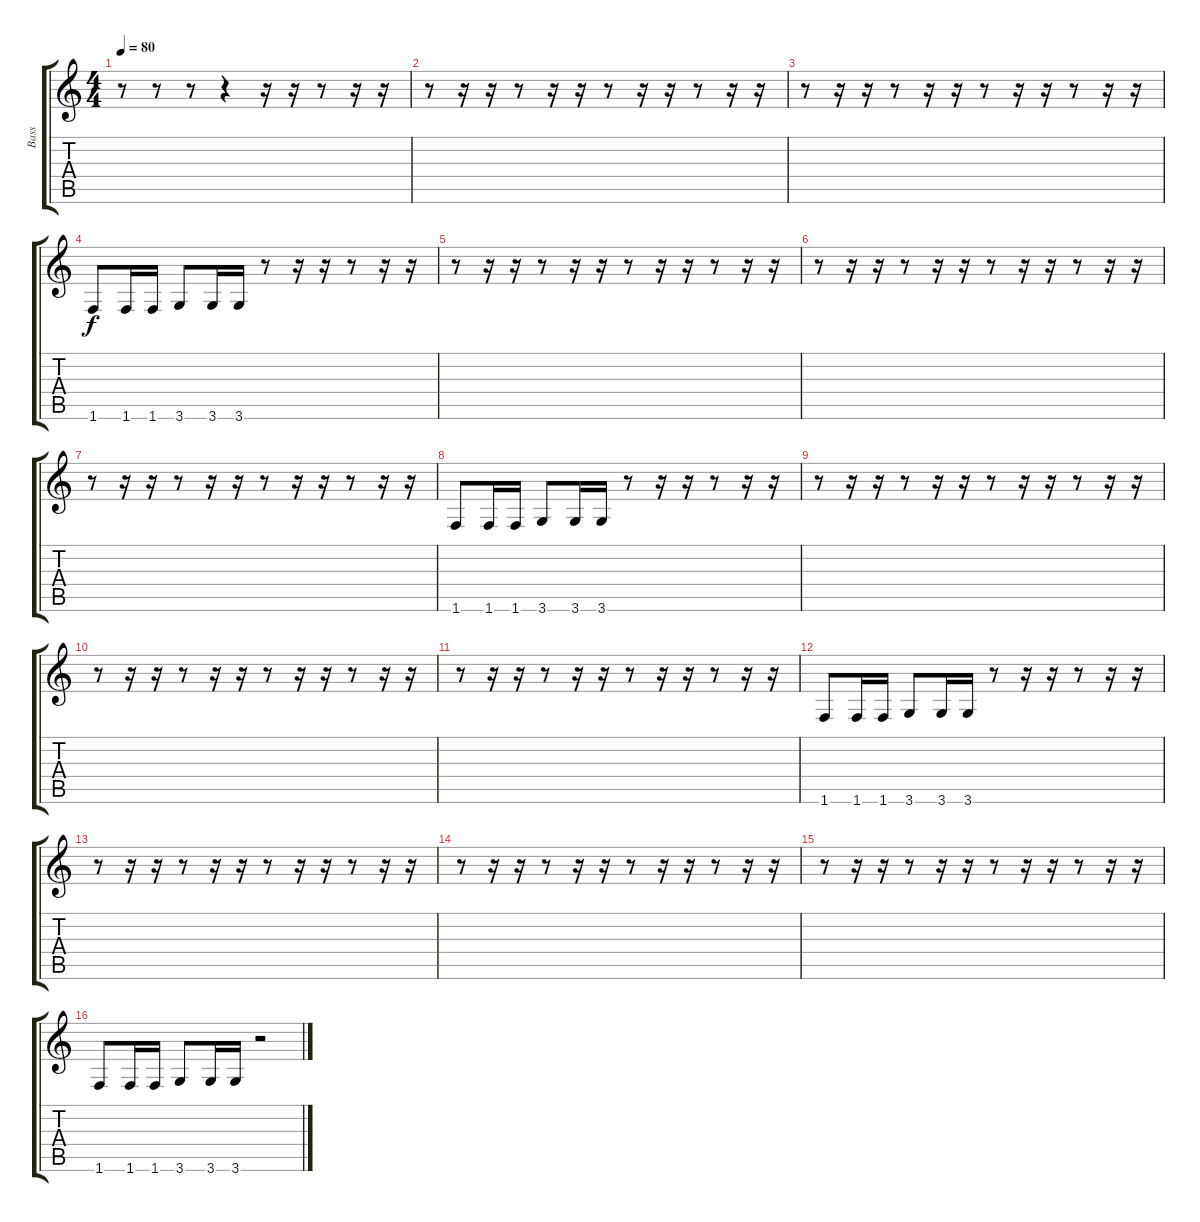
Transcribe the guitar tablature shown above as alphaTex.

\track ("Bass" "Bass") {instrument electricbassfinger}
\staff {score tabs}
\tuning (E4 B3 G3 D3 A2 E2) {hide}
\ts (4 4)
\tempo 80
\clef g2
\ks c
r.8{dy f} r.8 r.8 r.4 r.16 r.16 r.8 r.16 r.16 |
r.8 r.16 r.16 r.8 r.16 r.16 r.8 r.16 r.16 r.8 r.16 r.16 |
r.8 r.16 r.16 r.8 r.16 r.16 r.8 r.16 r.16 r.8 r.16 r.16 |
1.6.8 1.6.16 1.6.16 3.6.8 3.6.16 3.6.16 r.8 r.16 r.16 r.8 r.16 r.16 |
r.8 r.16 r.16 r.8 r.16 r.16 r.8 r.16 r.16 r.8 r.16 r.16 |
r.8 r.16 r.16 r.8 r.16 r.16 r.8 r.16 r.16 r.8 r.16 r.16 |
r.8 r.16 r.16 r.8 r.16 r.16 r.8 r.16 r.16 r.8 r.16 r.16 |
1.6.8 1.6.16 1.6.16 3.6.8 3.6.16 3.6.16 r.8 r.16 r.16 r.8 r.16 r.16 |
r.8 r.16 r.16 r.8 r.16 r.16 r.8 r.16 r.16 r.8 r.16 r.16 |
r.8 r.16 r.16 r.8 r.16 r.16 r.8 r.16 r.16 r.8 r.16 r.16 |
r.8 r.16 r.16 r.8 r.16 r.16 r.8 r.16 r.16 r.8 r.16 r.16 |
1.6.8 1.6.16 1.6.16 3.6.8 3.6.16 3.6.16 r.8 r.16 r.16 r.8 r.16 r.16 |
r.8 r.16 r.16 r.8 r.16 r.16 r.8 r.16 r.16 r.8 r.16 r.16 |
r.8 r.16 r.16 r.8 r.16 r.16 r.8 r.16 r.16 r.8 r.16 r.16 |
r.8 r.16 r.16 r.8 r.16 r.16 r.8 r.16 r.16 r.8 r.16 r.16 |
1.6.8 1.6.16 1.6.16 3.6.8 3.6.16 3.6.16 r.2
